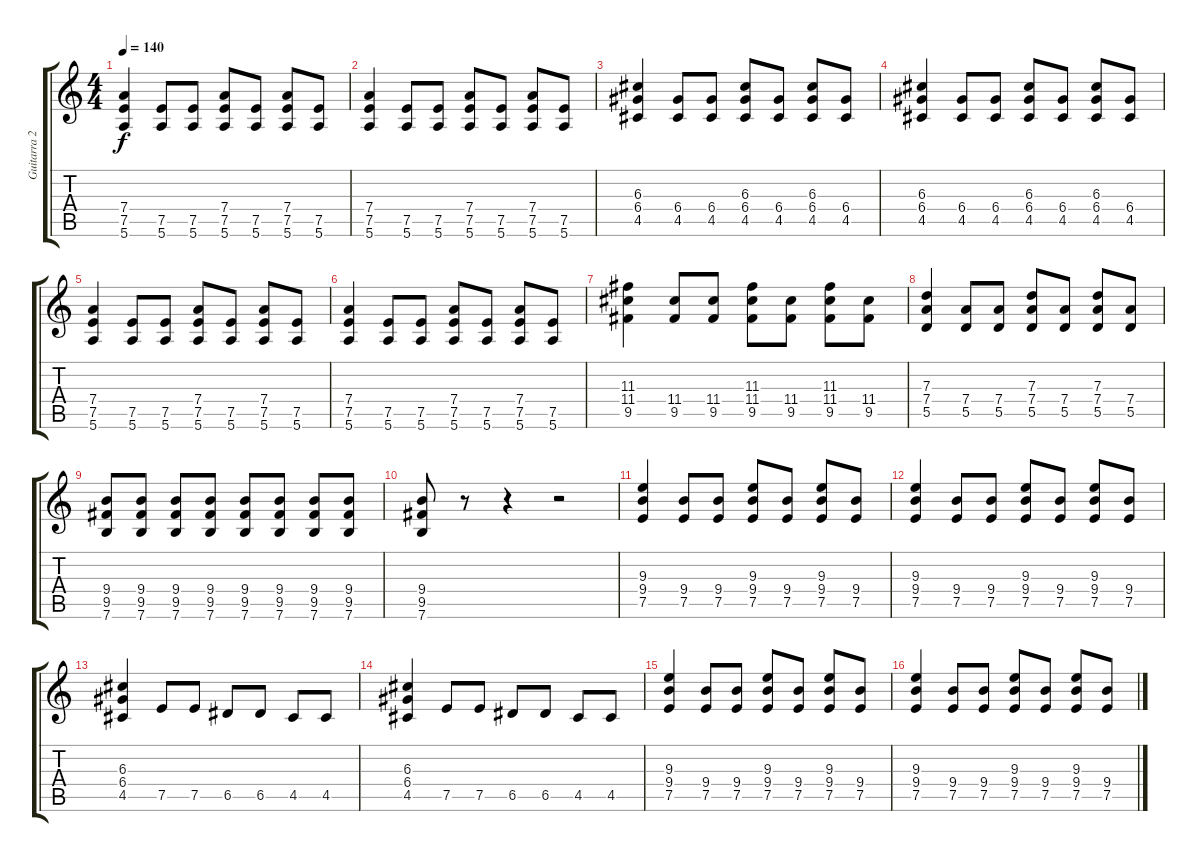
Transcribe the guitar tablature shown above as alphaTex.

\track ("Guitarra 2" "Guitarra 2") {instrument distortionguitar}
\staff {score tabs}
\tuning (E4 B3 G3 D3 A2 E2) {hide}
\ts (4 4)
\tempo 140
\clef g2
\ks c
(7.4 7.5 5.6).4{dy f} (7.5 5.6).8 (7.5 5.6).8 (7.4 7.5 5.6).8 (7.5 5.6).8 (7.4 7.5 5.6).8 (7.5 5.6).8 |
(7.4 7.5 5.6).4 (7.5 5.6).8 (7.5 5.6).8 (7.4 7.5 5.6).8 (7.5 5.6).8 (7.4 7.5 5.6).8 (7.5 5.6).8 |
(6.3 6.4 4.5).4 (6.4 4.5).8 (6.4 4.5).8 (6.3 6.4 4.5).8 (6.4 4.5).8 (6.3 6.4 4.5).8 (6.4 4.5).8 |
(6.3 6.4 4.5).4 (6.4 4.5).8 (6.4 4.5).8 (6.3 6.4 4.5).8 (6.4 4.5).8 (6.3 6.4 4.5).8 (6.4 4.5).8 |
(7.4 7.5 5.6).4 (7.5 5.6).8 (7.5 5.6).8 (7.4 7.5 5.6).8 (7.5 5.6).8 (7.4 7.5 5.6).8 (7.5 5.6).8 |
(7.4 7.5 5.6).4 (7.5 5.6).8 (7.5 5.6).8 (7.4 7.5 5.6).8 (7.5 5.6).8 (7.4 7.5 5.6).8 (7.5 5.6).8 |
(11.3 11.4 9.5).4 (11.4 9.5).8 (11.4 9.5).8 (11.3 11.4 9.5).8 (11.4 9.5).8 (11.3 11.4 9.5).8 (11.4 9.5).8 |
(7.3 7.4 5.5).4 (7.4 5.5).8 (7.4 5.5).8 (7.3 7.4 5.5).8 (7.4 5.5).8 (7.3 7.4 5.5).8 (7.4 5.5).8 |
(9.4 9.5 7.6).8 (9.4 9.5 7.6).8 (9.4 9.5 7.6).8 (9.4 9.5 7.6).8 (9.4 9.5 7.6).8 (9.4 9.5 7.6).8 (9.4 9.5 7.6).8 (9.4 9.5 7.6).8 |
(9.4 9.5 7.6).8 r.8 r.4 r.2 |
(9.3 9.4 7.5).4 (9.4 7.5).8 (9.4 7.5).8 (9.3 9.4 7.5).8 (9.4 7.5).8 (9.3 9.4 7.5).8 (9.4 7.5).8 |
(9.3 9.4 7.5).4 (9.4 7.5).8 (9.4 7.5).8 (9.3 9.4 7.5).8 (9.4 7.5).8 (9.3 9.4 7.5).8 (9.4 7.5).8 |
(6.3 6.4 4.5).4 7.5.8{volume 14} 7.5.8 6.5.8 6.5.8 4.5.8 4.5.8 |
(6.3 6.4 4.5).4{volume 10} 7.5.8{volume 14} 7.5.8 6.5.8 6.5.8 4.5.8 4.5.8 |
(9.3 9.4 7.5).4{volume 10} (9.4 7.5).8 (9.4 7.5).8 (9.3 9.4 7.5).8 (9.4 7.5).8 (9.3 9.4 7.5).8 (9.4 7.5).8 |
(9.3 9.4 7.5).4 (9.4 7.5).8 (9.4 7.5).8 (9.3 9.4 7.5).8 (9.4 7.5).8 (9.3 9.4 7.5).8 (9.4 7.5).8
